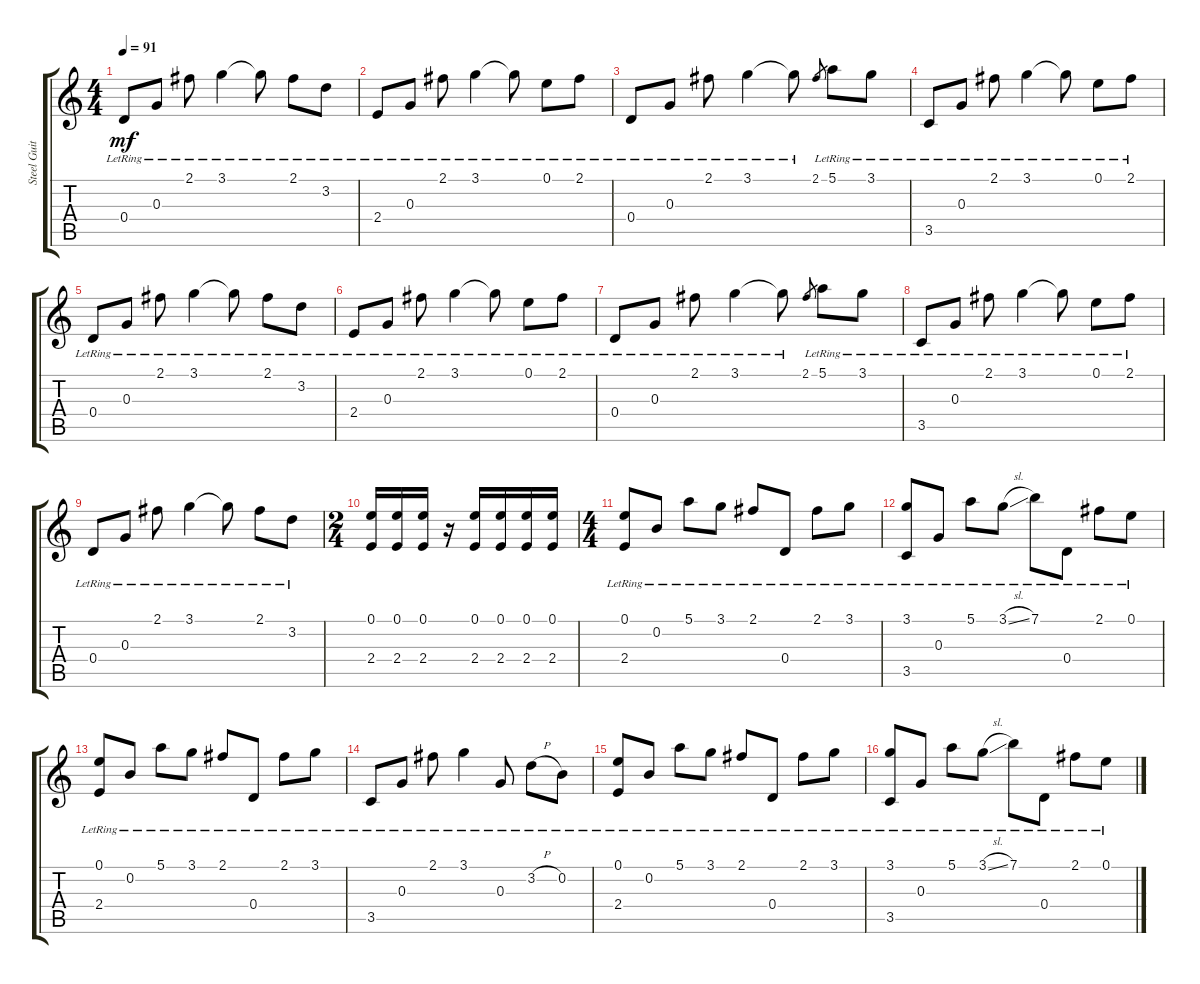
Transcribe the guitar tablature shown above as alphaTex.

\track ("Steel Guitar" "Steel Guit") {instrument acousticguitarsteel}
\staff {score tabs}
\tuning (E4 B3 G3 D3 A2 E2) {hide}
\ts (4 4)
\tempo 91
\clef g2
\ks c
0.4{lr}.8{dy mf} 0.3{lr}.8 2.1{lr}.8 3.1{lr}.4 3.1{lr t}.8 2.1{lr}.8 3.2{lr}.8 |
2.4{lr}.8 0.3{lr}.8 2.1{lr}.8 3.1{lr}.4 3.1{lr t}.8 0.1{lr}.8 2.1{lr}.8 |
0.4{lr}.8 0.3{lr}.8 2.1{lr}.8 3.1{lr}.4 3.1{lr t}.8 2.1.8{gr} 5.1{lr}.8 3.1{lr}.8 |
3.5{lr}.8 0.3{lr}.8 2.1{lr}.8 3.1{lr}.4 3.1{lr t}.8 0.1{lr}.8 2.1{lr}.8 |
0.4{lr}.8 0.3{lr}.8 2.1{lr}.8 3.1{lr}.4 3.1{lr t}.8 2.1{lr}.8 3.2{lr}.8 |
2.4{lr}.8 0.3{lr}.8 2.1{lr}.8 3.1{lr}.4 3.1{lr t}.8 0.1{lr}.8 2.1{lr}.8 |
0.4{lr}.8 0.3{lr}.8 2.1{lr}.8 3.1{lr}.4 3.1{lr t}.8 2.1.8{gr} 5.1{lr}.8 3.1{lr}.8 |
3.5{lr}.8 0.3{lr}.8 2.1{lr}.8 3.1{lr}.4 3.1{lr t}.8 0.1{lr}.8 2.1{lr}.8 |
0.4{lr}.8 0.3{lr}.8 2.1{lr}.8 3.1{lr}.4 3.1{lr t}.8 2.1{lr}.8 3.2{lr}.8 |
\ts (2 4)
(0.1 2.4).16 (0.1 2.4).16 (0.1 2.4).16 r.16 (0.1 2.4).16 (0.1 2.4).16 (0.1 2.4).16 (0.1 2.4).16 |
\ts (4 4)
(0.1{lr} 2.4).8 0.2{lr}.8 5.1{lr}.8 3.1{lr}.8 2.1{lr}.8 0.4{lr}.8 2.1{lr}.8 3.1{lr}.8 |
(3.1 3.5{lr}).8 0.3{lr}.8 5.1{lr}.8 3.1{sl lr}.8 7.1{lr}.8 0.4{lr}.8 2.1{lr}.8 0.1{lr}.8 |
(0.1{lr} 2.4{lr}).8 0.2{lr}.8 5.1{lr}.8 3.1{lr}.8 2.1{lr}.8 0.4{lr}.8 2.1{lr}.8 3.1{lr}.8 |
3.5{lr}.8 0.3{lr}.8 2.1{lr}.8 3.1{lr}.4 0.3{lr}.8 3.2{h lr}.8 0.2{lr}.8 |
(0.1{lr} 2.4).8 0.2{lr}.8 5.1{lr}.8 3.1{lr}.8 2.1{lr}.8 0.4{lr}.8 2.1{lr}.8 3.1{lr}.8 |
(3.1 3.5{lr}).8 0.3{lr}.8 5.1{lr}.8 3.1{sl lr}.8 7.1{lr}.8 0.4{lr}.8 2.1{lr}.8 0.1{lr}.8
